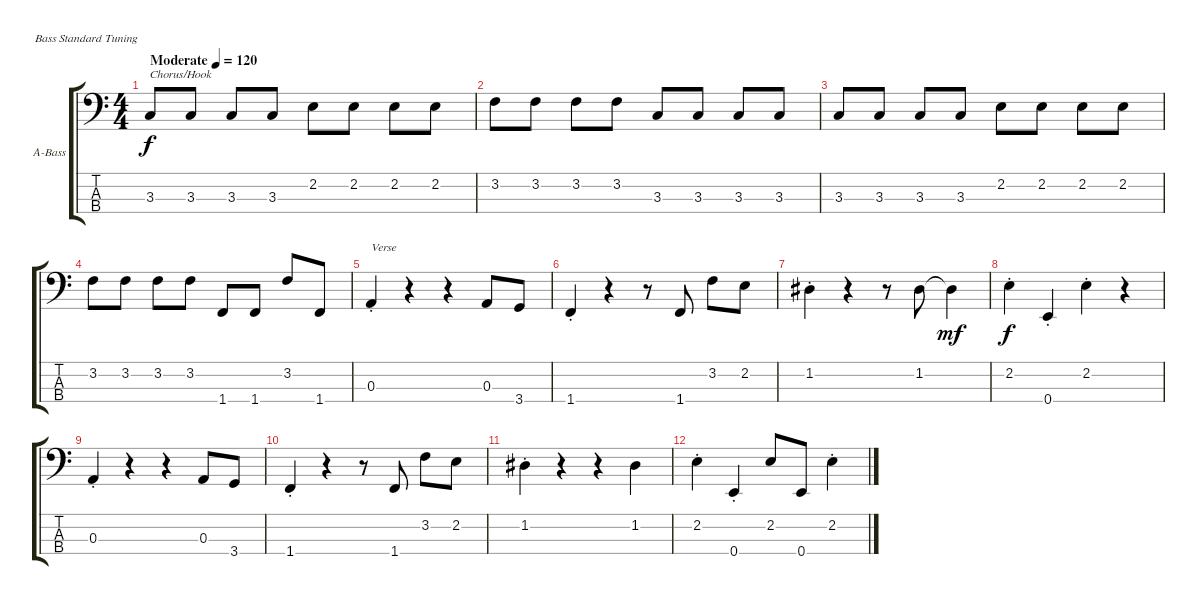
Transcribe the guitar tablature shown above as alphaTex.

\bracketExtendMode groupsimilarinstruments
\firstSystemTrackNameOrientation horizontal
\otherSystemsTrackNameOrientation horizontal
\track ("Bass" "A-Bass") {instrument acousticguitarsteel}
\staff {score tabs}
\tuning (G2 D2 A1 E1)
\ts (4 4)
\beaming (8 2 2 2 2)
\tempo (120 "Moderate")
\clef f4
\ks c
3.3.8{txt "Chorus/Hook" dy f instrument acousticguitarsteel} 3.3.8 3.3.8 3.3.8 2.2.8 2.2.8 2.2.8 2.2.8 |
3.2.8 3.2.8 3.2.8 3.2.8 3.3.8 3.3.8 3.3.8 3.3.8 |
3.3.8 3.3.8 3.3.8 3.3.8 2.2.8 2.2.8 2.2.8 2.2.8 |
3.2.8 3.2.8 3.2.8 3.2.8 1.4.8 1.4.8 3.2.8 1.4.8 |
0.3{st}.4{txt "Verse"} r.4 r.4 0.3.8 3.4.8 |
1.4{st}.4 r.4 r.8 1.4.8 3.2.8 2.2.8 |
1.2{st}.4 r.4 r.8 1.2.8 1.2{t}.4{dy mf} |
2.2{st}.4{dy f} 0.4{st}.4 2.2{st}.4 r.4 |
0.3{st}.4 r.4 r.4 0.3.8 3.4.8 |
1.4{st}.4 r.4 r.8 1.4.8 3.2.8 2.2.8 |
1.2{st}.4 r.4 r.4 1.2.4 |
2.2{st}.4 0.4{st}.4 2.2.8 0.4.8 2.2{st}.4
